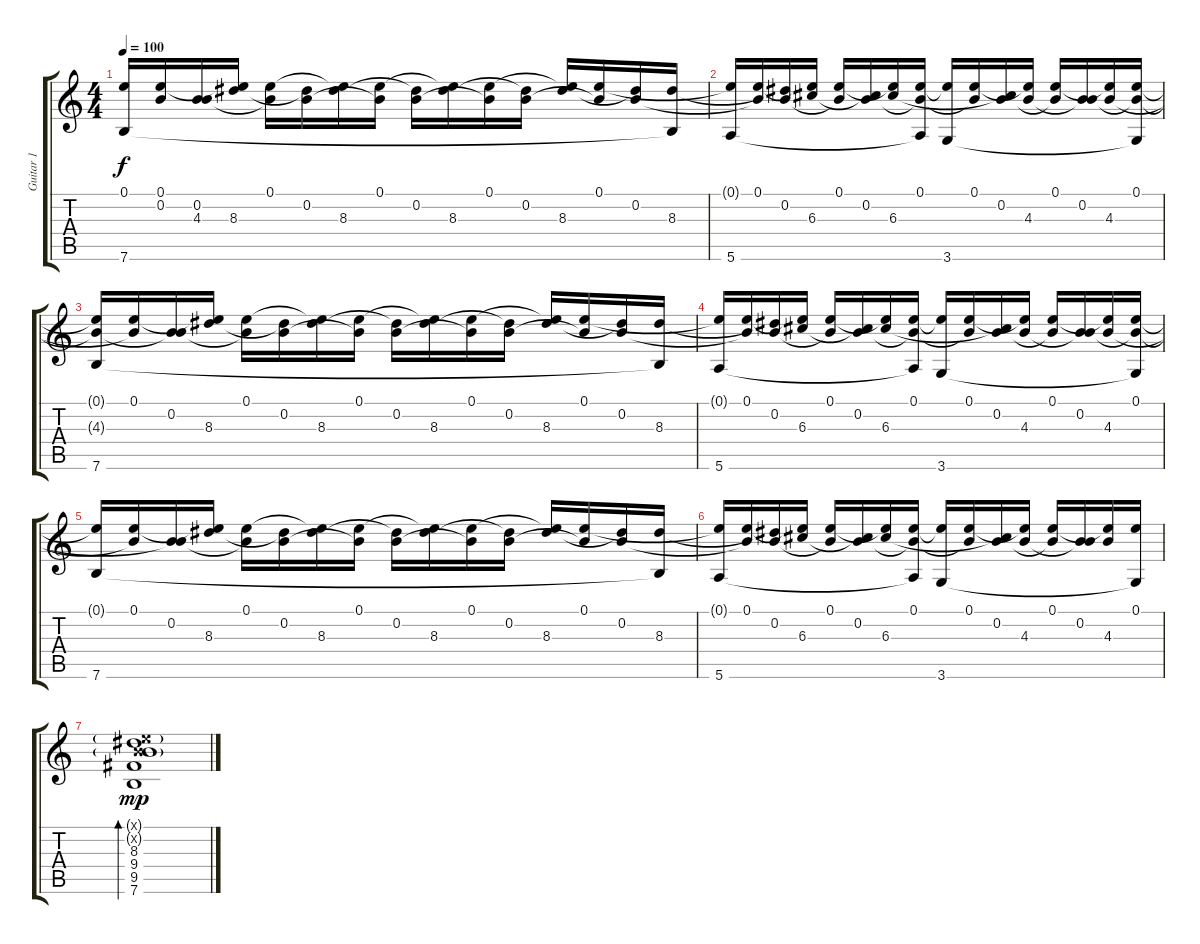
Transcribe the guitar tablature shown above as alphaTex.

\track ("Guitar 1" "Guitar 1") {instrument electricguitarjazz}
\staff {score tabs}
\tuning (E4 B3 G3 D3 A2 E2) {hide}
\ts (4 4)
\tempo 100
\clef g2
\ks c
(0.1{t} 7.6).16{dy f volume 15 instrument electricguitarjazz} (0.1 0.2{t}).16 (0.2 4.3{t}).16 (0.1{t} 8.3).16 (0.1 0.2{t}).16 (0.2 8.3{t}).16 (0.1{t} 8.3).16 (0.1 0.2{t}).16 (0.2 8.3{t}).16 (0.1{t} 8.3).16 (0.1 0.2{t}).16 (0.2 8.3{t}).16 (0.1{t} 8.3).16 (0.1 0.2{t}).16 (0.2 8.3{t}).16 (8.3 7.6{t}).16 |
(0.1{t} 5.6).16{instrument electricguitarjazz} (0.1 0.2{t}).16 (0.2 8.3{t}).16 (0.1{t} 6.3).16 (0.1 0.2{t}).16 (0.2 6.3{t}).16 (0.1{t} 6.3).16 (0.1 0.2{t} 5.6{t}).16 (0.1{t} 3.6).16 (0.1 0.2{t}).16 (0.2 6.3{t}).16 (0.1{t} 4.3).16 (0.1 0.2{t}).16 (0.2 4.3{t}).16 (0.1{t} 4.3).16 (0.1 0.2{t} 3.6{t}).16 |
(0.1{t} 4.3{t} 7.6).16 (0.1 0.2{t}).16 (0.2 4.3{t}).16 (0.1{t} 8.3).16 (0.1 0.2{t}).16 (0.2 8.3{t}).16 (0.1{t} 8.3).16 (0.1 0.2{t}).16 (0.2 8.3{t}).16 (0.1{t} 8.3).16 (0.1 0.2{t}).16 (0.2 8.3{t}).16 (0.1{t} 8.3).16 (0.1 0.2{t}).16 (0.2 8.3{t}).16 (8.3 7.6{t}).16 |
(0.1{t} 5.6).16 (0.1 0.2{t}).16 (0.2 8.3{t}).16 (0.1{t} 6.3).16 (0.1 0.2{t}).16 (0.2 6.3{t}).16 (0.1{t} 6.3).16 (0.1 0.2{t} 5.6{t}).16 (0.1{t} 3.6).16 (0.1 0.2{t}).16 (0.2 6.3{t}).16 (0.1{t} 4.3).16 (0.1 0.2{t}).16 (0.2 4.3{t}).16 (0.1{t} 4.3).16 (0.1 0.2{t} 3.6{t}).16 |
(0.1{t} 7.6).16 (0.1 0.2{t}).16 (0.2 4.3{t}).16 (0.1{t} 8.3).16 (0.1 0.2{t}).16 (0.2 8.3{t}).16 (0.1{t} 8.3).16 (0.1 0.2{t}).16 (0.2 8.3{t}).16 (0.1{t} 8.3).16 (0.1 0.2{t}).16 (0.2 8.3{t}).16 (0.1{t} 8.3).16 (0.1 0.2{t}).16 (0.2 8.3{t}).16 (8.3 7.6{t}).16 |
(0.1{t} 5.6).16 (0.1 0.2{t}).16 (0.2 8.3{t}).16 (0.1{t} 6.3).16 (0.1 0.2{t}).16 (0.2 6.3{t}).16 (0.1{t} 6.3).16 (0.1 0.2{t} 5.6{t}).16 (0.1{t} 3.6).16 (0.1 0.2{t}).16 (0.2 6.3{t}).16 (0.1{t} 4.3).16 (0.1 0.2{t}).16 (0.2 4.3{t}).16 (0.1{t} 4.3).16 (0.1 3.6{t}).16 |
(0.1{g x} 0.2{g x} 8.3 9.4 9.5 7.6).1{bd 480 dy mp}
